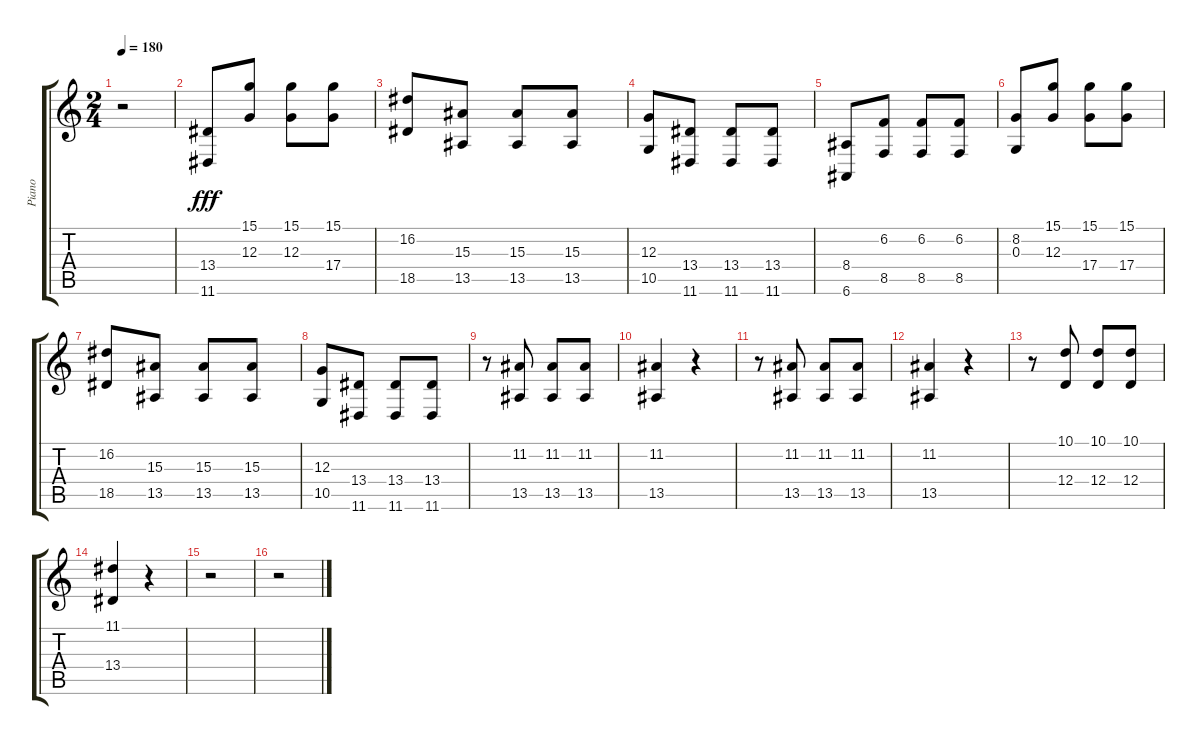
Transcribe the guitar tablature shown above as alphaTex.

\track ("Piano" "Piano") {instrument brightacousticpiano}
\staff {score tabs}
\tuning (E4 B3 G3 D3 A2 E2) {hide}
\ts (2 4)
\tempo 180
\clef g2
\ks c
r.2{dy fff instrument brightacousticpiano} |
(13.4 11.6).8 (15.1 12.3).8 (15.1 12.3).8 (15.1 17.4).8 |
(16.2 18.5).8 (15.3 13.5).8 (15.3 13.5).8 (15.3 13.5).8 |
(12.3 10.5).8 (13.4 11.6).8 (13.4 11.6).8 (13.4 11.6).8 |
(8.4 6.6).8 (6.2 8.5).8 (6.2 8.5).8 (6.2 8.5).8 |
(8.2 0.3).8 (15.1 12.3).8 (15.1 17.4).8 (15.1 17.4).8 |
(16.2 18.5).8 (15.3 13.5).8 (15.3 13.5).8 (15.3 13.5).8 |
(12.3 10.5).8 (13.4 11.6).8 (13.4 11.6).8 (13.4 11.6).8 |
r.8 (11.2 13.5).8 (11.2 13.5).8 (11.2 13.5).8 |
(11.2 13.5).4 r.4 |
r.8 (11.2 13.5).8 (11.2 13.5).8 (11.2 13.5).8 |
(11.2 13.5).4 r.4 |
r.8 (10.1 12.4).8 (10.1 12.4).8 (10.1 12.4).8 |
(11.1 13.4).4 r.4 |
r.2 |
r.2
